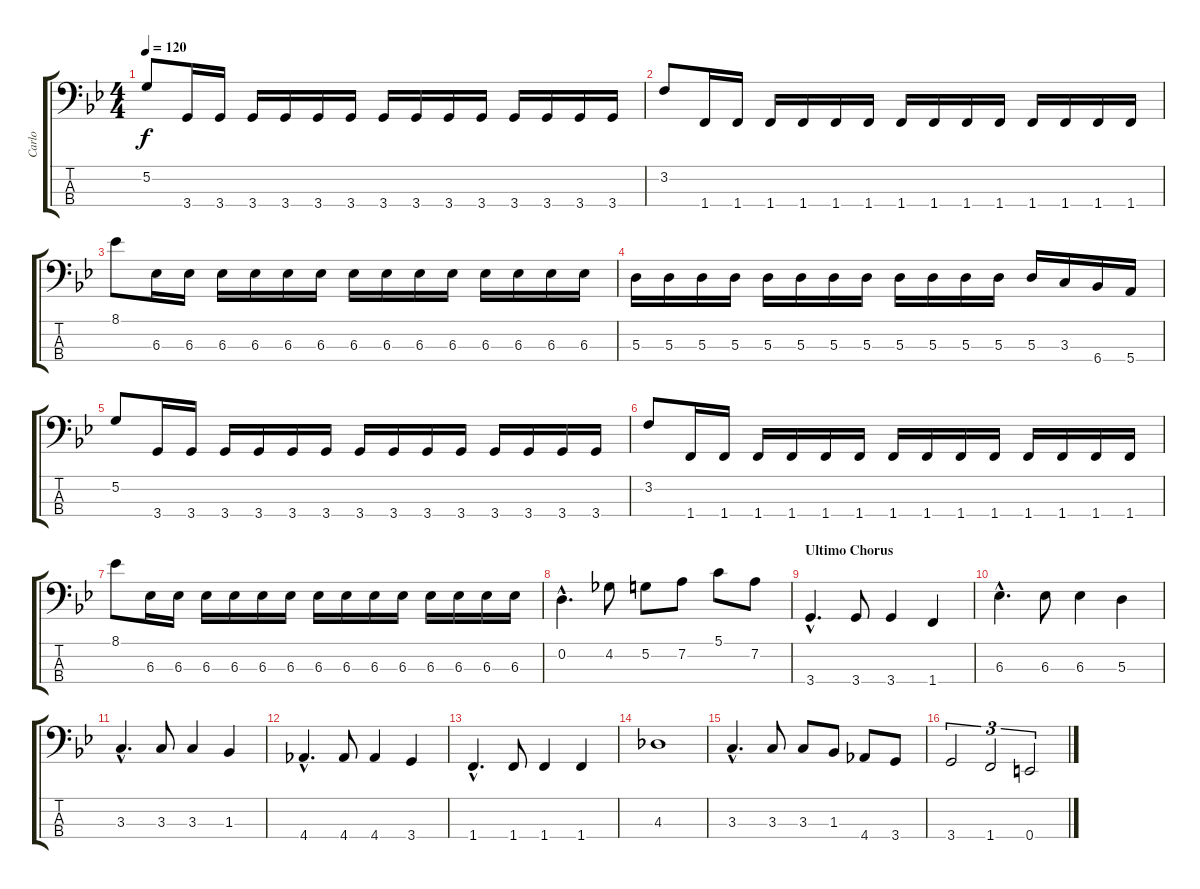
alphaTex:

\track ("Carlo" "Carlo") {instrument electricbassfinger}
\staff {score tabs}
\tuning (G2 D2 A1 E1) {hide}
\ts (4 4)
\tempo 120
\clef f4
\ks gminor
5.2.8{dy f} 3.4.16 3.4.16 3.4.16 3.4.16 3.4.16 3.4.16 3.4.16 3.4.16 3.4.16 3.4.16 3.4.16 3.4.16 3.4.16 3.4.16 |
3.2.8 1.4.16 1.4.16 1.4.16 1.4.16 1.4.16 1.4.16 1.4.16 1.4.16 1.4.16 1.4.16 1.4.16 1.4.16 1.4.16 1.4.16 |
8.1.8 6.3.16 6.3.16 6.3.16 6.3.16 6.3.16 6.3.16 6.3.16 6.3.16 6.3.16 6.3.16 6.3.16 6.3.16 6.3.16 6.3.16 |
5.3.16 5.3.16 5.3.16 5.3.16 5.3.16 5.3.16 5.3.16 5.3.16 5.3.16 5.3.16 5.3.16 5.3.16 5.3.16 3.3.16 6.4.16 5.4.16 |
5.2.8 3.4.16 3.4.16 3.4.16 3.4.16 3.4.16 3.4.16 3.4.16 3.4.16 3.4.16 3.4.16 3.4.16 3.4.16 3.4.16 3.4.16 |
3.2.8 1.4.16 1.4.16 1.4.16 1.4.16 1.4.16 1.4.16 1.4.16 1.4.16 1.4.16 1.4.16 1.4.16 1.4.16 1.4.16 1.4.16 |
8.1.8 6.3.16 6.3.16 6.3.16 6.3.16 6.3.16 6.3.16 6.3.16 6.3.16 6.3.16 6.3.16 6.3.16 6.3.16 6.3.16 6.3.16 |
0.2{hac}.4{d} 4.2.8 5.2.8 7.2.8 5.1.8 7.2.8 |
\section ("" "Ultimo Chorus")
3.4{hac}.4{d} 3.4.8 3.4.4 1.4.4 |
6.3{hac}.4{d} 6.3.8 6.3.4 5.3.4 |
3.3{hac}.4{d} 3.3.8 3.3.4 1.3.4 |
4.4{hac}.4{d} 4.4.8 4.4.4 3.4.4 |
1.4{hac}.4{d} 1.4.8 1.4.4 1.4.4 |
4.3.1 |
3.3{hac}.4{d} 3.3.8 3.3.8 1.3.8 4.4.8 3.4.8 |
3.4.2{tu (3 2)} 1.4.2{tu (3 2)} 0.4.2{tu (3 2)}
